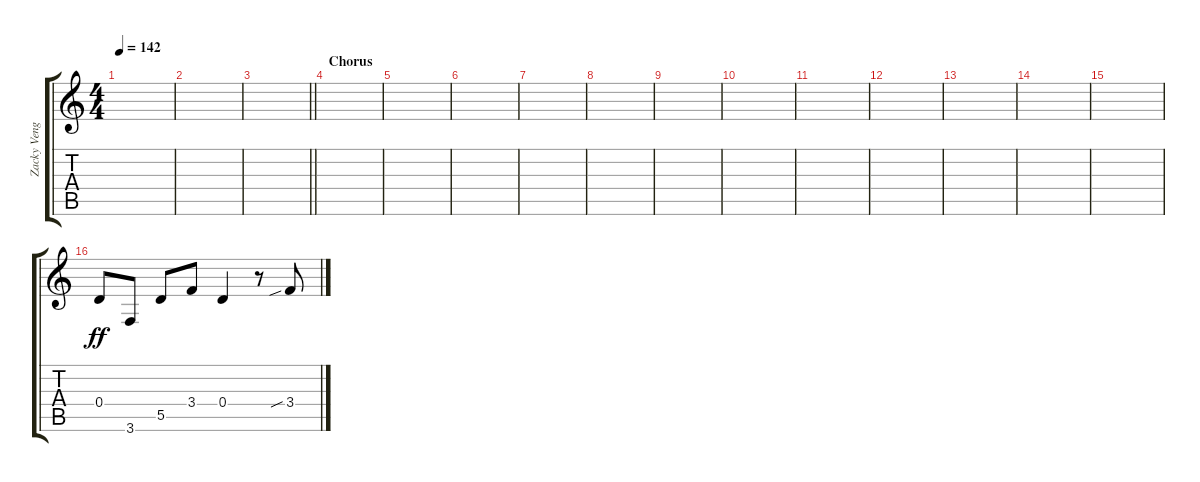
\track ("Zacky Vengeance Clean/Lead" "Zacky Veng") {instrument distortionguitar}
\staff {score tabs}
\tuning (E4 B3 G3 D3 A2 D2) {hide}
\ts (4 4)
\tempo 142
\clef g2
\ks c
|
|
\barLineRight lightlight
|
\section ("" "Chorus")
|
|
|
|
|
|
|
|
|
|
|
|
0.4.8{dy ff} 3.6.8 5.5.8 3.4.8 0.4.4 r.8 3.4{sib}.8
